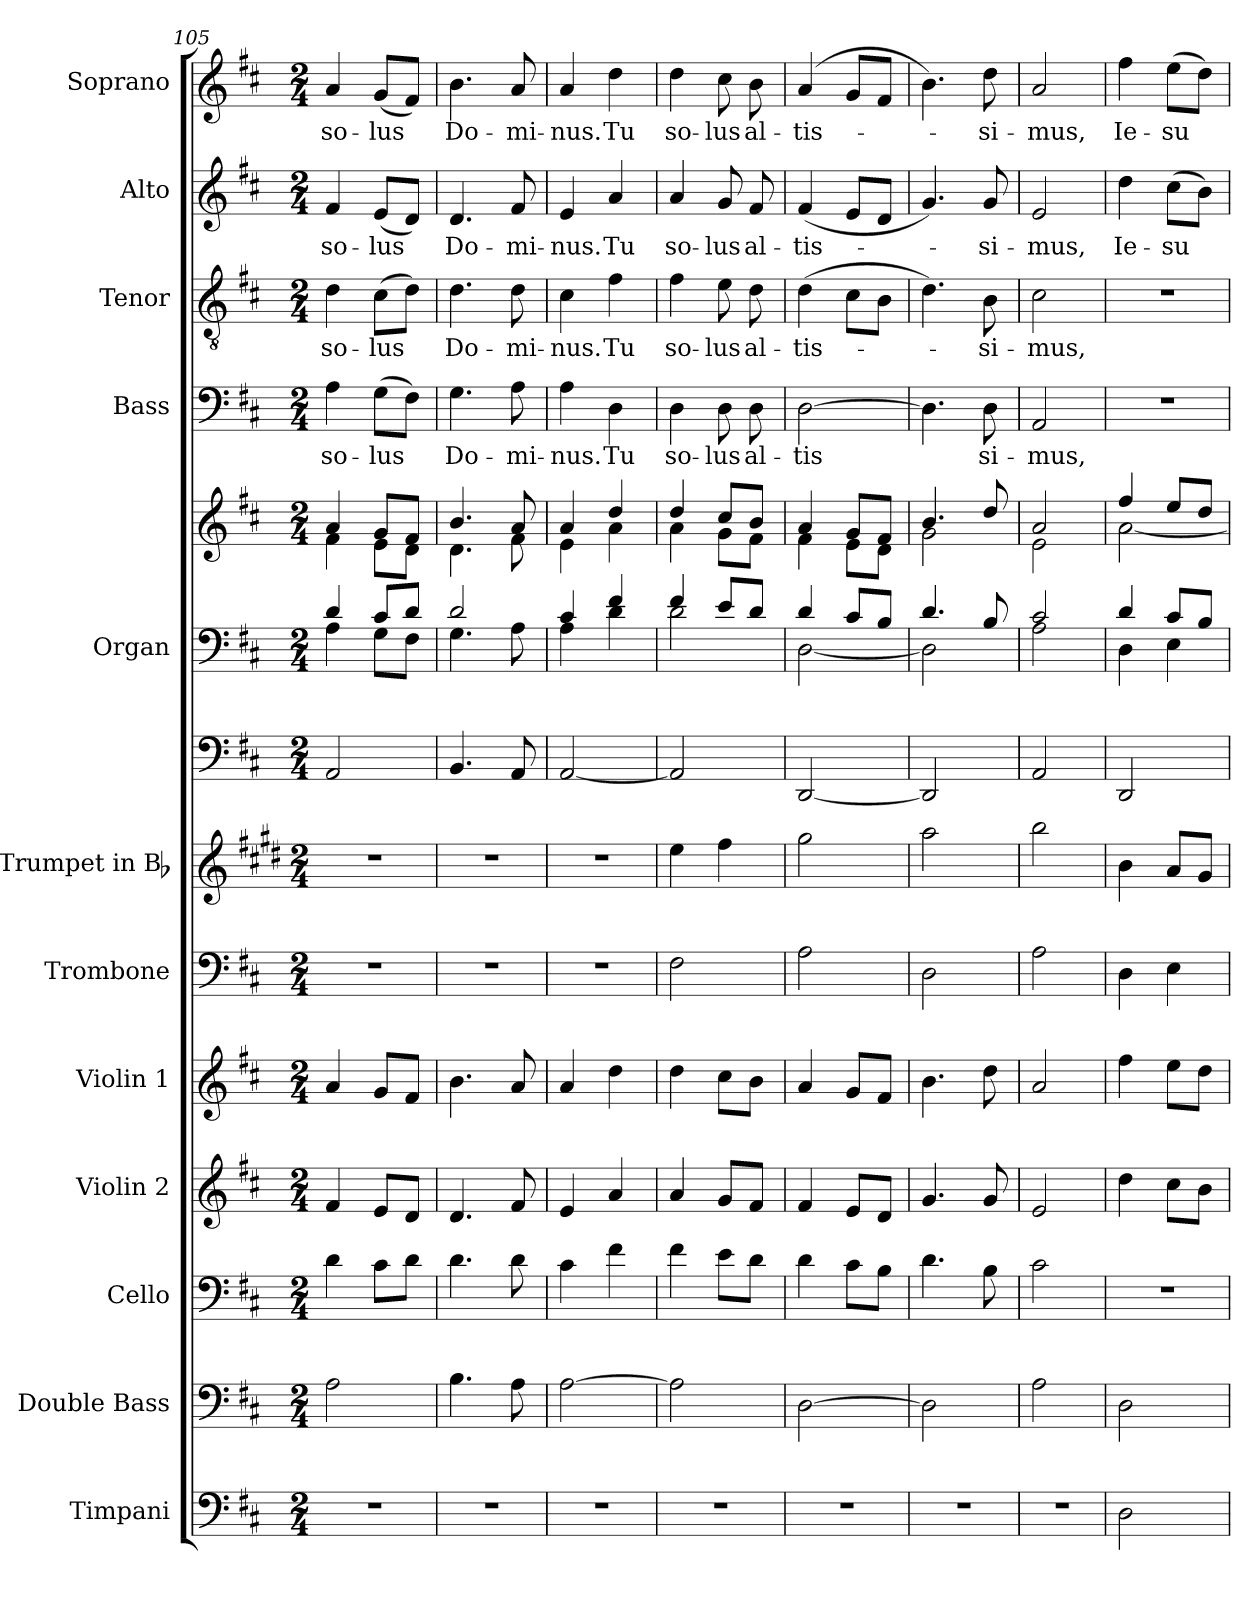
**kern	**kern	**kern	**kern	**kern	**kern	**kern	**kern	**kern	**kern	**kern	**text	**kern	**text	**kern	**text	**kern	**text
*part13	*part12	*part11	*part10	*part9	*part8	*part7	*part6	*part5	*part5	*part4	*part4	*part3	*part3	*part2	*part2	*part1	*part1
*staff14	*staff13	*staff12	*staff11	*staff10	*staff9	*staff8	*staff7	*staff6	*staff5	*staff4	*staff4	*staff3	*staff3	*staff2	*staff2	*staff1	*staff1
*I"Timpani	*I"Double Bass	*I"Cello	*I"Violin 2	*I"Violin 1	*I"Trombone	*I"Trumpet in Bb	*	*I"Organ	*	*I"Bass	*	*I"Tenor	*	*I"Alto	*	*I"Soprano	*
*I'Timp.	*I'D.B.	*	*I'Vln. 2	*I'Vln. 1	*I'Tbn.	*	*	*I'Org.	*	*I'B	*	*I'T	*	*I'A	*	*I'S	*
*clefF4	*clefF4	*clefF4	*clefG2	*clefG2	*clefF4	*clefG2	*clefF4	*clefF4	*clefG2	*clefF4	*	*clefGv2	*	*clefG2	*	*clefG2	*
*	*ITrd7c12	*	*	*	*	*ITrd1c2	*	*	*	*	*	*	*	*	*	*	*
*k[f#c#]	*k[f#c#]	*k[f#c#]	*k[f#c#]	*k[f#c#]	*k[f#c#]	*k[f#c#]	*k[f#c#]	*k[f#c#]	*k[f#c#]	*k[f#c#]	*	*k[f#c#]	*	*k[f#c#]	*	*k[f#c#]	*
*D:	*D:	*D:	*D:	*D:	*D:	*D:	*D:	*D:	*D:	*D:	*	*D:	*	*D:	*	*D:	*
*M2/4	*M2/4	*M2/4	*M2/4	*M2/4	*M2/4	*M2/4	*M2/4	*M2/4	*M2/4	*M2/4	*	*M2/4	*	*M2/4	*	*M2/4	*
=105	=105	=105	=105	=105	=105	=105	=105	=105	=105	=105	=105	=105	=105	=105	=105	=105	=105
*	*	*	*	*	*	*	*	*^	*^	*	*	*	*	*	*	*	*
!	!	!	!	!	!	!	!	!	!	!	!	!	!LO:LY:b	!	!LO:LY:b	!	!LO:LY:b	!	!LO:LY:b
2r	2AA\	4d\	4f#/	4a/	2r	2r	2AA/	4d/	4A\	4a/	4f#\	4A\	so-	4d\	so-	4f#/	so-	4a/	so-
!	!	!	!	!	!	!	!	!	!	!	!	!	!LO:LY:b	!	!LO:LY:b	!	!LO:LY:b	!	!LO:LY:b
.	.	8c#\L	8e/L	8g/L	.	.	.	8c#/L	8G\L	8g/L	8e\L	(>8G\L	-lus	(>8c#\L	-lus	(<8e/L	-lus	(<8g/L	-lus
.	.	8d\J	8d/J	8f#/J	.	.	.	8d/J	8F#\J	8f#/J	8d\J	8F#\J)	.	8d\J)	.	8d/J)	.	8f#/J)	.
!!LO:PB:g=z
=106	=106	=106	=106	=106	=106	=106	=106	=106	=106	=106	=106	=106	=106	=106	=106	=106	=106	=106	=106
!	!	!	!	!	!	!	!	!	!	!	!	!	!LO:LY:b	!	!LO:LY:b	!	!LO:LY:b	!	!LO:LY:b
2r	4.BB\	4.d\	4.d/	4.b\	2r	2r	4.BB/	2d/	4.G\	4.b/	4.d\	4.G\	Do-	4.d\	Do-	4.d/	Do-	4.b\	Do-
!	!	!	!	!	!	!	!	!	!	!	!	!	!LO:LY:b	!	!LO:LY:b	!	!LO:LY:b	!	!LO:LY:b
.	8AA\	8d\	8f#/	8a/	.	.	8AA/	.	8A\	8a/	8f#\	8A\	-mi-	8d\	-mi-	8f#/	-mi-	8a/	-mi-
=107	=107	=107	=107	=107	=107	=107	=107	=107	=107	=107	=107	=107	=107	=107	=107	=107	=107	=107	=107
!	!	!	!	!	!	!	!	!	!	!	!	!	!LO:LY:b	!	!LO:LY:b	!	!LO:LY:b	!	!LO:LY:b
2r	[2AA\	4c#\	4e/	4a/	2r	2r	[2AA/	4c#/	4A\	4a/	4e\	4A\	-nus.	4c#\	-nus.	4e/	-nus.	4a/	-nus.
!	!	!	!	!	!	!	!	!	!	!	!	!	!LO:LY:b	!	!LO:LY:b	!	!LO:LY:b	!	!LO:LY:b
.	.	4f#\	4a/	4dd\	.	.	.	4f#/	4d\	4dd/	4a\	4D\	Tu	4f#\	Tu	4a/	Tu	4dd\	Tu
=108	=108	=108	=108	=108	=108	=108	=108	=108	=108	=108	=108	=108	=108	=108	=108	=108	=108	=108	=108
!	!	!	!	!	!	!	!	!	!	!	!	!	!LO:LY:b	!	!LO:LY:b	!	!LO:LY:b	!	!LO:LY:b
2r	2AA\]	4f#\	4a/	4dd\	2F#\	4dd\	2AA/]	4f#/	2d\	4dd/	4a\	4D\	so-	4f#\	so-	4a/	so-	4dd\	so-
!	!	!	!	!	!	!	!	!	!	!	!	!	!LO:LY:b	!	!LO:LY:b	!	!LO:LY:b	!	!LO:LY:b
.	.	8e\L	8g/L	8cc#\L	.	4ee\	.	8e/L	.	8cc#/L	8g\L	8D\	-lus	8e\	-lus	8g/	-lus	8cc#\	-lus
!	!	!	!	!	!	!	!	!	!	!	!	!	!LO:LY:b	!	!LO:LY:b	!	!LO:LY:b	!	!LO:LY:b
.	.	8d\J	8f#/J	8b\J	.	.	.	8d/J	.	8b/J	8f#\J	8D\	al-	8d\	al-	8f#/	al-	8b\	al-
=109	=109	=109	=109	=109	=109	=109	=109	=109	=109	=109	=109	=109	=109	=109	=109	=109	=109	=109	=109
!	!	!	!	!	!	!	!	!	!	!	!	!	!LO:LY:b	!	!LO:LY:b	!	!LO:LY:b	!	!LO:LY:b
2r	[2DD\	4d\	4f#/	4a/	2A\	2ff#\	[2DD/	4d/	[<2D\	4a/	4f#\	[2D\	-tis	(>4d\	-tis-	(<4f#/	-tis-	(4a/	-tis-
.	.	8c#\L	8e/L	8g/L	.	.	.	8c#/L	.	8g/L	8e\L	.	.	8c#\L	.	8e/L	.	8g/L	.
.	.	8B\J	8d/J	8f#/J	.	.	.	8B/J	.	8f#/J	8d\J	.	.	8B\J	.	8d/J	.	8f#/J	.
=110	=110	=110	=110	=110	=110	=110	=110	=110	=110	=110	=110	=110	=110	=110	=110	=110	=110	=110	=110
2r	2DD\]	4.d\	4.g/	4.b\	2D\	2gg\	2DD/]	4.d/	2D\]	4.b/	2g\	4.D\]	.	4.d\)	.	4.g/)	.	4.b\)	.
!	!	!	!	!	!	!	!	!	!	!	!	!	!LO:LY:b	!	!LO:LY:b	!	!LO:LY:b	!	!LO:LY:b
.	.	8B\	8g/	8dd\	.	.	.	8B/	.	8dd/	.	8D\	si-	8B\	-si-	8g/	-si-	8dd\	-si-
=111	=111	=111	=111	=111	=111	=111	=111	=111	=111	=111	=111	=111	=111	=111	=111	=111	=111	=111	=111
!	!	!	!	!	!	!	!	!	!	!	!	!	!LO:LY:b	!	!LO:LY:b	!	!LO:LY:b	!	!LO:LY:b
2r	2AA\	2c#\	2e/	2a/	2A\	2aa\	2AA/	2c#/	2A\	2a/	2e\	2AA/	-mus,	2c#\	-mus,	2e/	-mus,	2a/	-mus,
=112	=112	=112	=112	=112	=112	=112	=112	=112	=112	=112	=112	=112	=112	=112	=112	=112	=112	=112	=112
!	!	!	!	!	!	!	!	!	!	!	!	!	!	!	!	!	!LO:LY:b	!	!LO:LY:b
2D\	2DD\	2r	4dd\	4ff#\	4D\	4a\	2DD/	4d/	4D\	4ff#/	[<2a\	2r	.	2r	.	4dd\	Ie-	4ff#\	Ie-
!	!	!	!	!	!	!	!	!	!	!	!	!	!	!	!	!	!LO:LY:b	!	!LO:LY:b
.	.	.	8cc#\L	8ee\L	4E\	8g/L	.	8c#/L	4E\	8ee/L	.	.	.	.	.	(>8cc#\L	-su	(>8ee\L	-su
.	.	.	8b\J	8dd\J	.	8f#/J	.	8B/J	.	8dd/J	.	.	.	.	.	8b\J)	.	8dd\J)	.
*	*	*	*	*	*	*	*	*v	*v	*	*	*	*	*	*	*	*	*	*
*	*	*	*	*	*	*	*	*	*v	*v	*	*	*	*	*	*	*	*
=	=	=	=	=	=	=	=	=	=	=	=	=	=	=	=	=	=
*-	*-	*-	*-	*-	*-	*-	*-	*-	*-	*-	*-	*-	*-	*-	*-	*-	*-
